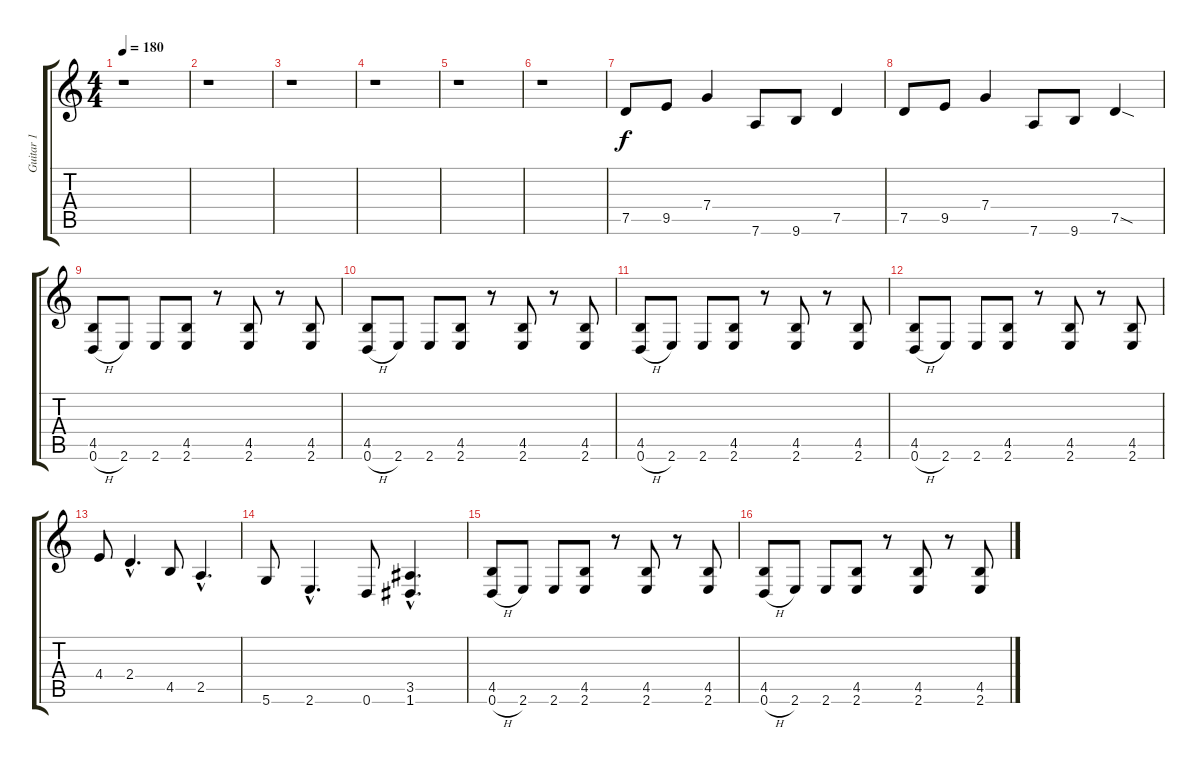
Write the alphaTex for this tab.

\track ("Guitar 1" "Guitar 1") {instrument distortionguitar}
\staff {score tabs}
\tuning (D4 A3 F3 C3 G2 D2) {hide}
\ts (4 4)
\tempo 180
\clef g2
\ks c
r.1{dy f} |
r.1 |
r.1 |
r.1 |
r.1 |
r.1 |
7.5.8 9.5.8 7.4.4 7.6.8 9.6.8 7.5.4 |
7.5.8 9.5.8 7.4.4 7.6.8 9.6.8 7.5{sod}.4 |
(4.5 0.6{h}).8 2.6.8 2.6.8 (4.5 2.6).8 r.8 (4.5 2.6).8 r.8 (4.5 2.6).8 |
(4.5 0.6{h}).8 2.6.8 2.6.8 (4.5 2.6).8 r.8 (4.5 2.6).8 r.8 (4.5 2.6).8 |
(4.5 0.6{h}).8 2.6.8 2.6.8 (4.5 2.6).8 r.8 (4.5 2.6).8 r.8 (4.5 2.6).8 |
(4.5 0.6{h}).8 2.6.8 2.6.8 (4.5 2.6).8 r.8 (4.5 2.6).8 r.8 (4.5 2.6).8 |
4.4.8 2.4{hac}.4{d} 4.5.8 2.5{hac}.4{d} |
5.6.8 2.6{hac}.4{d} 0.6.8 (3.5{hac} 1.6{hac}).4{d} |
(4.5 0.6{h}).8 2.6.8 2.6.8 (4.5 2.6).8 r.8 (4.5 2.6).8 r.8 (4.5 2.6).8 |
(4.5 0.6{h}).8 2.6.8 2.6.8 (4.5 2.6).8 r.8 (4.5 2.6).8 r.8 (4.5 2.6).8
